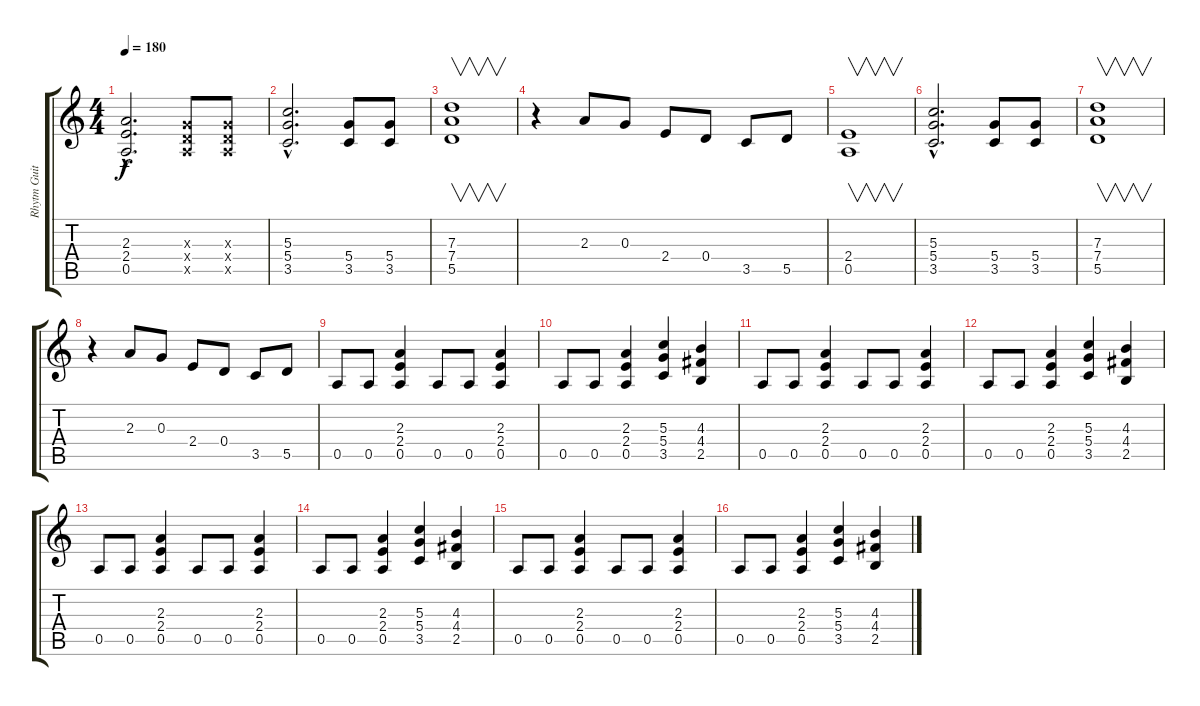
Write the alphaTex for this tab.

\track ("Rhytm Guitar" "Rhytm Guit") {instrument distortionguitar}
\staff {score tabs}
\tuning (E4 B3 G3 D3 A2 E2) {hide}
\ts (4 4)
\tempo 180
\clef g2
\ks c
(2.3{hac} 2.4{hac} 0.5{hac}).2{d dy f} (0.3{x} 0.4{x} 0.5{x}).8 (0.3{x} 0.4{x} 0.5{x}).8 |
(5.3{hac} 5.4{hac} 3.5{hac}).2{d} (5.4 3.5).8 (5.4 3.5).8 |
(7.3 7.4 5.5).1{v} |
r.4 2.3.8 0.3.8 2.4.8 0.4.8 3.5.8 5.5.8 |
(2.4 0.5).1{v} |
(5.3{hac} 5.4{hac} 3.5{hac}).2{d} (5.4 3.5).8 (5.4 3.5).8 |
(7.3 7.4 5.5).1{v} |
r.4 2.3.8 0.3.8 2.4.8 0.4.8 3.5.8 5.5.8 |
0.5.8 0.5.8 (2.3 2.4 0.5).4 0.5.8 0.5.8 (2.3 2.4 0.5).4 |
0.5.8 0.5.8 (2.3 2.4 0.5).4 (5.3 5.4 3.5).4 (4.3 4.4 2.5).4 |
0.5.8 0.5.8 (2.3 2.4 0.5).4 0.5.8 0.5.8 (2.3 2.4 0.5).4 |
0.5.8 0.5.8 (2.3 2.4 0.5).4 (5.3 5.4 3.5).4 (4.3 4.4 2.5).4 |
0.5.8 0.5.8 (2.3 2.4 0.5).4 0.5.8 0.5.8 (2.3 2.4 0.5).4 |
0.5.8 0.5.8 (2.3 2.4 0.5).4 (5.3 5.4 3.5).4 (4.3 4.4 2.5).4 |
0.5.8 0.5.8 (2.3 2.4 0.5).4 0.5.8 0.5.8 (2.3 2.4 0.5).4 |
0.5.8 0.5.8 (2.3 2.4 0.5).4 (5.3 5.4 3.5).4 (4.3 4.4 2.5).4
